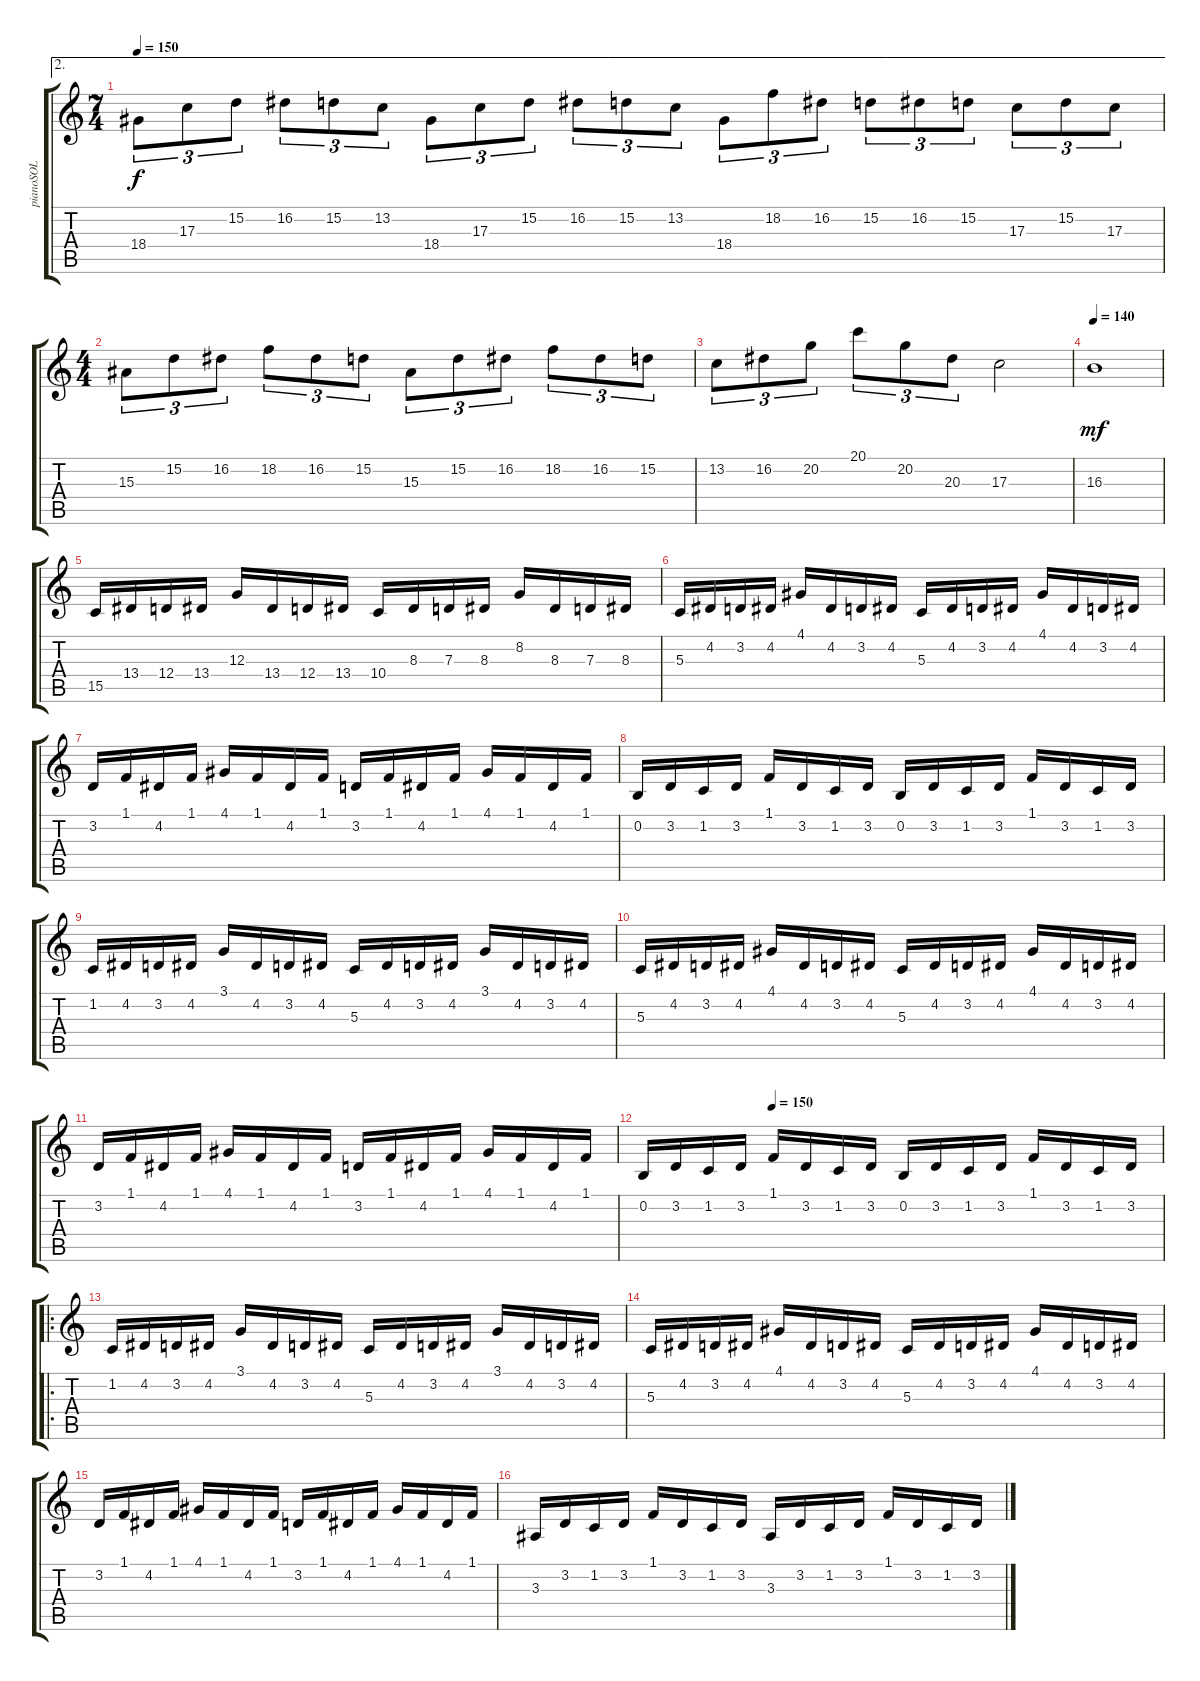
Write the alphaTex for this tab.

\track ("pianoSOL" "pianoSOL") {instrument stringensemble1}
\staff {score tabs}
\tuning (E4 B3 G3 D3 A2 E2) {hide}
\ae 2
\ts (7 4)
\tempo 150
\clef g2
\ks c
18.4.8{tu (3 2) dy f} 17.3.8{tu (3 2)} 15.2.8{tu (3 2)} 16.2.8{tu (3 2)} 15.2.8{tu (3 2)} 13.2.8{tu (3 2)} 18.4.8{tu (3 2)} 17.3.8{tu (3 2)} 15.2.8{tu (3 2)} 16.2.8{tu (3 2)} 15.2.8{tu (3 2)} 13.2.8{tu (3 2)} 18.4.8{tu (3 2)} 18.2.8{tu (3 2)} 16.2.8{tu (3 2)} 15.2.8{tu (3 2)} 16.2.8{tu (3 2)} 15.2.8{tu (3 2)} 17.3.8{tu (3 2)} 15.2.8{tu (3 2)} 17.3.8{tu (3 2)} |
\ts (4 4)
15.3.8{tu (3 2)} 15.2.8{tu (3 2)} 16.2.8{tu (3 2)} 18.2.8{tu (3 2)} 16.2.8{tu (3 2)} 15.2.8{tu (3 2)} 15.3.8{tu (3 2)} 15.2.8{tu (3 2)} 16.2.8{tu (3 2)} 18.2.8{tu (3 2)} 16.2.8{tu (3 2)} 15.2.8{tu (3 2)} |
13.2.8{tu (3 2)} 16.2.8{tu (3 2)} 20.2.8{tu (3 2)} 20.1.8{tu (3 2)} 20.2.8{tu (3 2)} 20.3.8{tu (3 2)} 17.3.2 |
\tempo 140
16.3.1{dy mf} |
15.5.16 13.4.16 12.4.16 13.4.16 12.3.16 13.4.16 12.4.16 13.4.16 10.4.16 8.3.16 7.3.16 8.3.16 8.2.16 8.3.16 7.3.16 8.3.16 |
5.3.16 4.2.16 3.2.16 4.2.16 4.1.16 4.2.16 3.2.16 4.2.16 5.3.16 4.2.16 3.2.16 4.2.16 4.1.16 4.2.16 3.2.16 4.2.16 |
3.2.16 1.1.16 4.2.16 1.1.16 4.1.16 1.1.16 4.2.16 1.1.16 3.2.16 1.1.16 4.2.16 1.1.16 4.1.16 1.1.16 4.2.16 1.1.16 |
0.2.16 3.2.16 1.2.16 3.2.16 1.1.16 3.2.16 1.2.16 3.2.16 0.2.16 3.2.16 1.2.16 3.2.16 1.1.16 3.2.16 1.2.16 3.2.16 |
1.2.16 4.2.16 3.2.16 4.2.16 3.1.16 4.2.16 3.2.16 4.2.16 5.3.16 4.2.16 3.2.16 4.2.16 3.1.16 4.2.16 3.2.16 4.2.16 |
5.3.16 4.2.16 3.2.16 4.2.16 4.1.16 4.2.16 3.2.16 4.2.16 5.3.16 4.2.16 3.2.16 4.2.16 4.1.16 4.2.16 3.2.16 4.2.16 |
3.2.16 1.1.16 4.2.16 1.1.16 4.1.16 1.1.16 4.2.16 1.1.16 3.2.16 1.1.16 4.2.16 1.1.16 4.1.16 1.1.16 4.2.16 1.1.16 |
\tempo (150 0.25)
0.2.16 3.2.16 1.2.16 3.2.16 1.1.16 3.2.16 1.2.16 3.2.16 0.2.16 3.2.16 1.2.16 3.2.16 1.1.16 3.2.16 1.2.16 3.2.16 |
\ro
1.2.16 4.2.16 3.2.16 4.2.16 3.1.16 4.2.16 3.2.16 4.2.16 5.3.16 4.2.16 3.2.16 4.2.16 3.1.16 4.2.16 3.2.16 4.2.16 |
5.3.16 4.2.16 3.2.16 4.2.16 4.1.16 4.2.16 3.2.16 4.2.16 5.3.16 4.2.16 3.2.16 4.2.16 4.1.16 4.2.16 3.2.16 4.2.16 |
3.2.16 1.1.16 4.2.16 1.1.16 4.1.16 1.1.16 4.2.16 1.1.16 3.2.16 1.1.16 4.2.16 1.1.16 4.1.16 1.1.16 4.2.16 1.1.16 |
3.3.16 3.2.16 1.2.16 3.2.16 1.1.16 3.2.16 1.2.16 3.2.16 3.3.16 3.2.16 1.2.16 3.2.16 1.1.16 3.2.16 1.2.16 3.2.16
